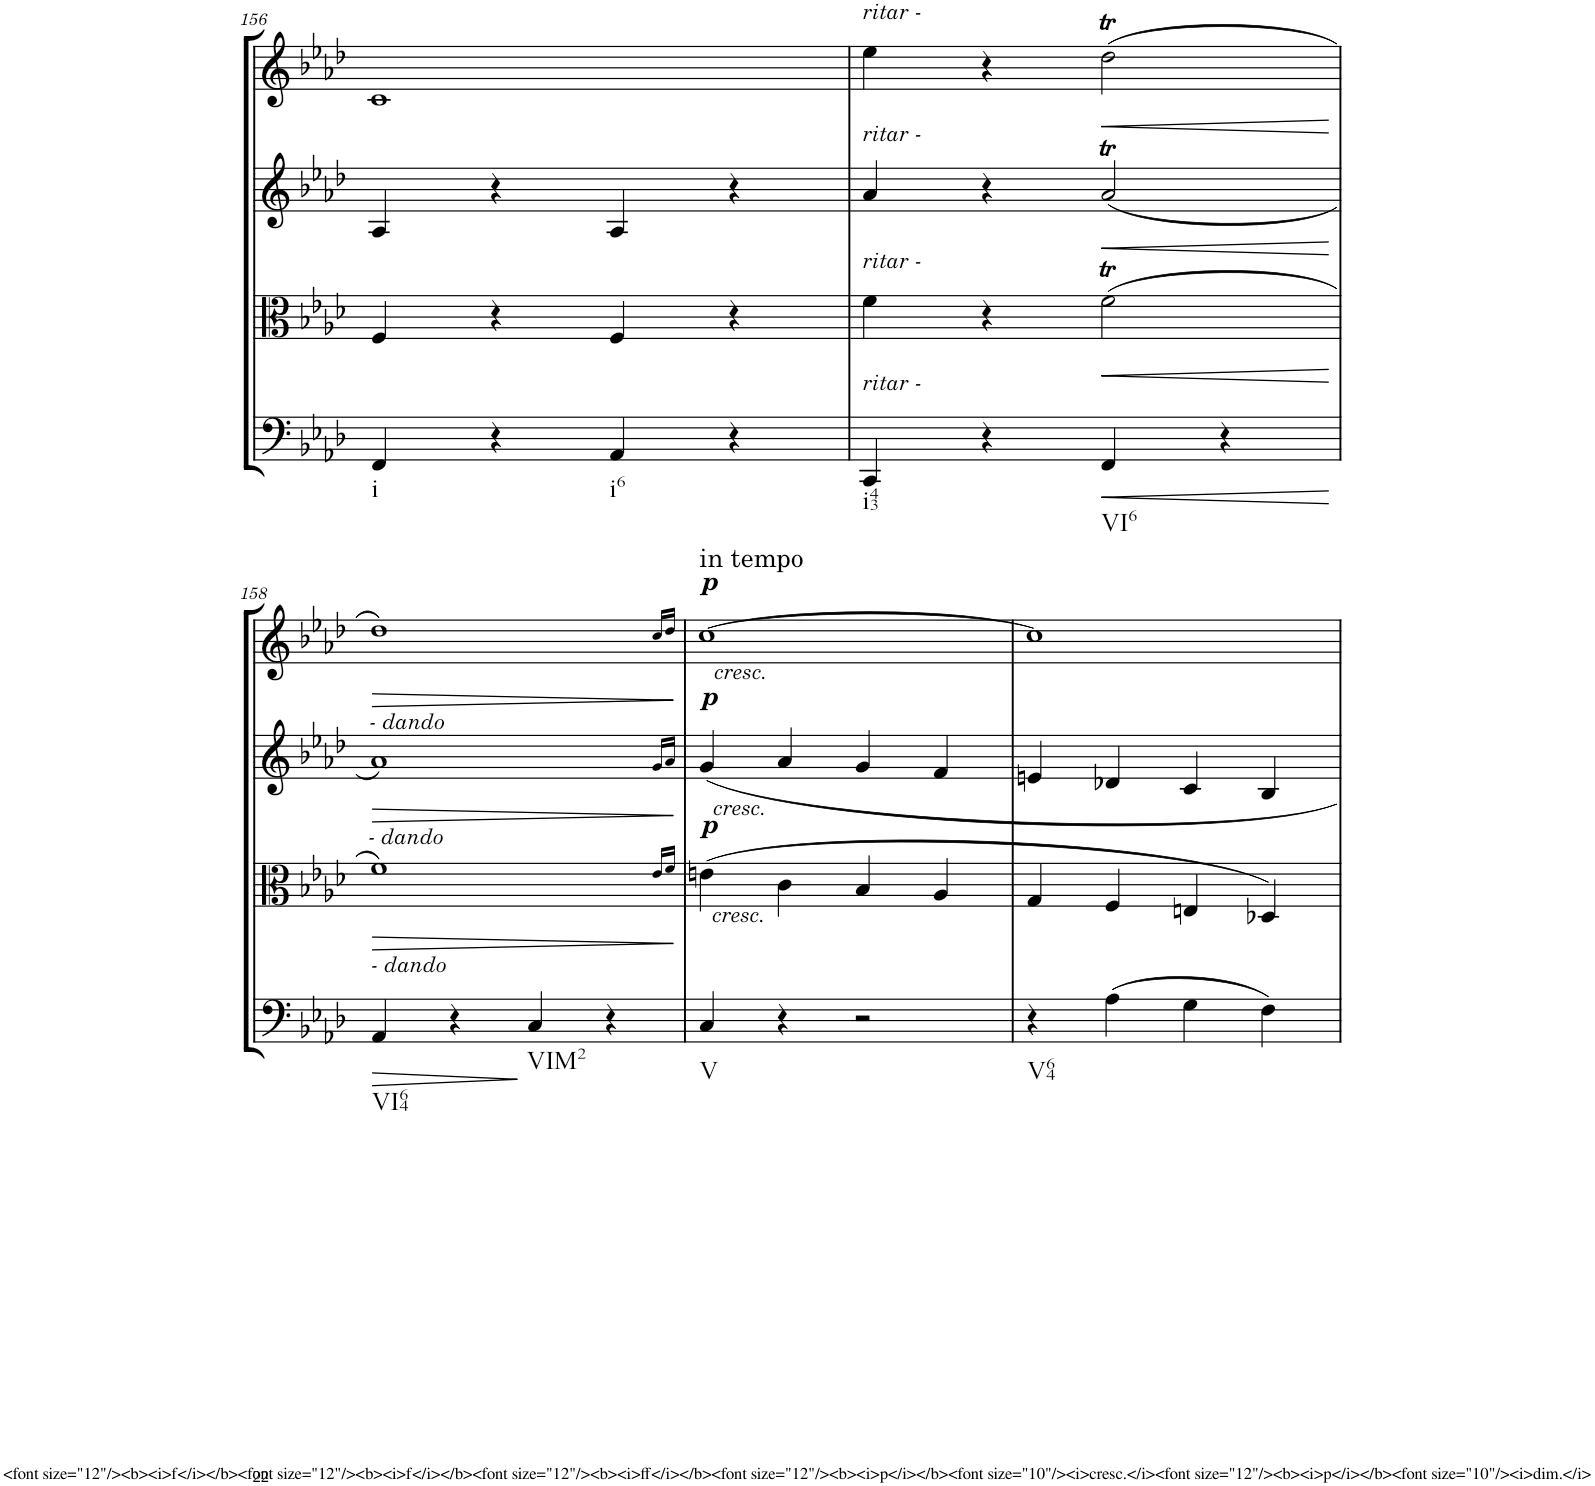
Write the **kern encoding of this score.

**kern	**dynam	**kern	**dynam	**kern	**dynam	**kern	**dynam
*part4	*part4	*part3	*part3	*part2	*part2	*part1	*part1
*staff4	*staff4	*staff3	*staff3	*staff2	*staff2	*staff1	*staff1
*I"Cello	*	*I"Viola	*	*I"2nd Violin	*	*I"1st Violin	*
*	*	*I'Vla	*	*I'Vln	*	*I'Vln	*
!!LO:PB:g=z
*clefF4	*	*clefC3	*	*clefG2	*	*clefG2	*
*k[b-e-a-d-]	*	*k[b-e-a-d-]	*	*k[b-e-a-d-]	*	*k[b-e-a-d-]	*
*A-:	*	*A-:	*	*A-:	*	*A-:	*
*M4/4	*	*M4/4	*	*M4/4	*	*M4/4	*
*met(c)	*	*met(c)	*	*met(c)	*	*met(c)	*
=156	=156	=156	=156	=156	=156	=156	=156
!LO:TX:b:t=i	!	!	!	!	!	!	!
4FF/	.	4F/	.	4A-/	.	1c	.
4r	.	4r	.	4r	.	.	.
!LO:TX:b:t=i6	!	!	!	!	!	!	!
4AA-/	.	4F/	.	4A-/	.	.	.
4r	.	4r	.	4r	.	.	.
=157	=157	=157	=157	=157	=157	=157	=157
!	!	!	!	!	!	!LO:TX:a:i:t=ritar -	!
!	!	!	!	!LO:TX:a:i:t=ritar -	!	!	!
!	!	!LO:TX:a:i:t=ritar -	!	!	!	!	!
!LO:TX:a:i:t=ritar -	!	!	!	!	!	!	!
!LO:TX:b:t=i43	!	!	!	!	!	!	!
4CC/	.	4f\	.	4a-/	.	4ee-\	.
4r	.	4r	.	4r	.	4r	.
!LO:TX:b:t=VI6	!	!	!	!	!	!	!
!	!LO:HP:b	!	!LO:HP:b	!	!LO:HP:b	!	!LO:HP:b
4FF/	<	(2fT\	<	(2a-T/	<	(2dd-T\	<
4r	.	.	.	.	.	.	.
.	[	.	[	.	[	.	[
!!LO:LB:g=z
=158	=158	=158	=158	=158	=158	=158	=158
!	!	!	!	!	!	!LO:TX:b:i:t=- dando	!
!	!	!	!	!LO:TX:b:i:t=- dando	!	!	!
!LO:TX:a:i:t=- dando	!	!	!	!	!	!	!
!LO:TX:b:t=VI64	!	!	!	!	!	!	!
!	!LO:HP:b	!	!LO:HP:b	!	!LO:HP:b	!	!LO:HP:b
4AA-/	>	1f)	>	1a-)	>	1dd-)	>
4r	.	.	.	.	.	.	.
!LO:TX:b:t=VIM2	!	!	!	!	!	!	!
4C/	]	.	.	.	.	.	.
4r	.	.	.	.	.	.	.
.	.	16qe-/LL	.	16qg/LL	.	16qcc/LL	.
.	.	16qf/JJ	.	16qa-/JJ	.	16qdd-/JJ	.
.	.	.	]	.	]	.	]
=159	=159	=159	=159	=159	=159	=159	=159
!	!	!	!	!	!	!LO:TX:a:Bi:t=p	!
!	!	!	!	!	!	!LO:TX:b:i:t=cresc.	!
!	!	!	!	!	!	!LO:TX:a:t=in tempo	!
!	!	!	!	!LO:TX:a:Bi:t=p	!	!	!
!	!	!	!	!LO:TX:b:i:t=cresc.	!	!	!
!	!	!LO:TX:a:Bi:t=p	!	!	!	!	!
!	!	!LO:TX:b:i:t=cresc.	!	!	!	!	!
!LO:TX:b:t=V	!	!	!	!	!	!	!
4C/	.	(4en\	.	4g/	.	[1cc	.
4r	.	4c\	.	4a-/	.	.	.
2r	.	4B-/	.	4g/	.	.	.
.	.	4A-/	.	4f/	.	.	.
=160	=160	=160	=160	=160	=160	=160	=160
!LO:TX:b:t=V64	!	!	!	!	!	!	!
4r	.	4G/	.	4en/	.	1cc]	.
(4A-\	.	4F/	.	4d-X/	.	.	.
4G\	.	4En/	.	4c/	.	.	.
4F\)	.	4D-X/)	.	4B-/	.	.	.
=	=	=	=	=	=	=	=
*-	*-	*-	*-	*-	*-	*-	*-
